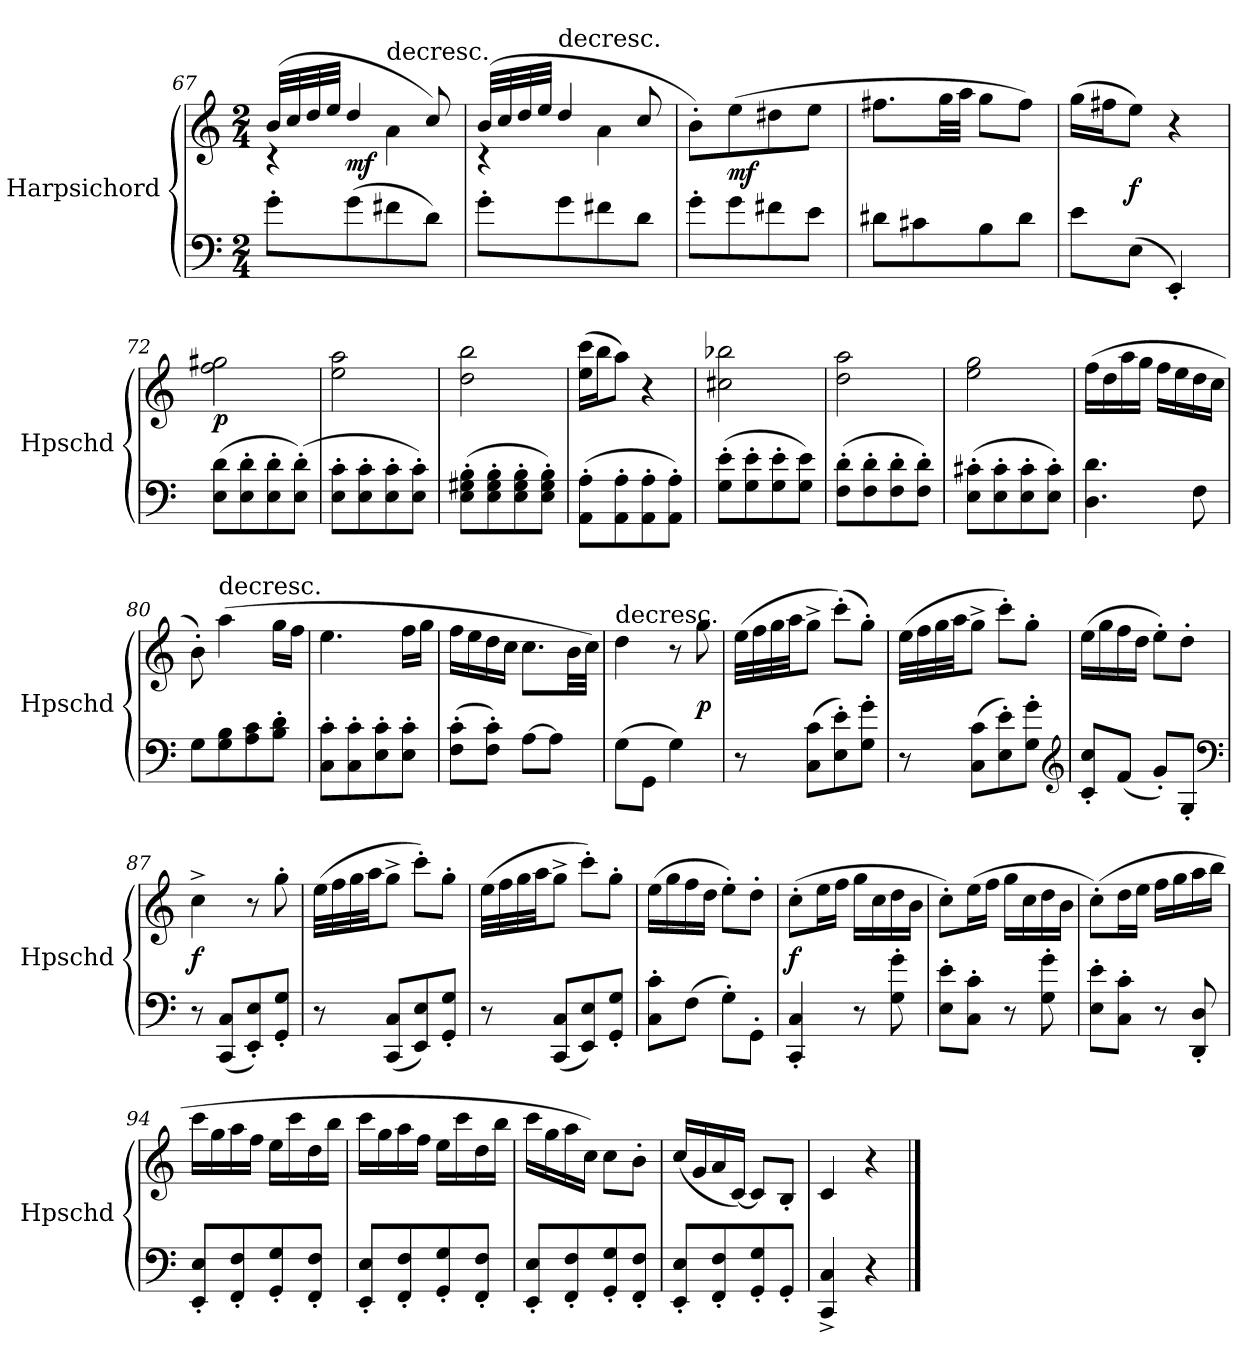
**kern	**kern	**dynam
*part1	*part1	*part1
*staff2	*staff1	*staff1/2
*I"Harpsichord	*	*
*I'Hpschd	*	*
*clefF4	*clefG2	*
*k[]	*k[]	*
*C:	*C:	*
*M2/4	*M2/4	*
=67	=67	=67
*	*^	*
8g'\L	(32b/LLL	4r	.
.	32cc/	.	.
.	32dd/	.	.
.	32ee/JJJ	.	.
(8g\	4dd/	.	mf
!	!	!LO:TX:t=decresc.	!
8f#X\	.	4a\	.
8d\J)	8cc/)	.	.
=68	=68	=68	=68
8g'\L	(32b/LLL	4r	.
.	32cc/	.	.
.	32dd/	.	.
.	32ee/JJJ	.	.
!	!LO:TX:t=decresc.	!	!
8g\	4dd/	.	.
8f#X\	.	4a\	.
8d\J	8cc/	.	.
*	*v	*v	*
=69	=69	=69
8g'\L	8b'\L)	.
8g\	(8ee\	mf
8f#X\	8dd#X\	.
8e\J	8ee\J	.
=70	=70	=70
8d#X\L	8.ff#X\L	.
8c#X\	.	.
.	32gg\LL	.
.	32aa\JJJ	.
8B\	8gg\L	.
8d#\J	8ff#\J)	.
=71	=71	=71
8e\L	(16gg\LL	.
.	16ff#X\J	.
(8E\J	8ee\J)	f
4EE'/)	4r	.
=72	=72	=72
(8E\ 8d\L	2ff\ 2gg#X\	p
8E'\ 8d'\	.	.
8E'\ 8d'\	.	.
(8E'\ 8d'\J)	.	.
=73	=73	=73
8E'\ 8c'\L	2ee\ 2aa\	.
8E'\ 8c'\	.	.
8E'\ 8c'\	.	.
8E'\ 8c'\J)	.	.
=74	=74	=74
(8E'\ 8G#X'\ 8B'\L	2dd\ 2bb\	.
8E'\ 8G#'\ 8B'\	.	.
8E'\ 8G#'\ 8B'\	.	.
8E'\ 8G#'\ 8B'\J)	.	.
=75	=75	=75
(8AA'\ 8A'\L	(16ee\ 16ccc\LL	.
.	16bb\J	.
8AA'\ 8A'\	8aa\J)	.
8AA'\ 8A'\	4r	.
8AA'\ 8A'\J)	.	.
=76	=76	=76
(8G'\ 8e'\L	2cc#X\ 2bb-X\	.
8G'\ 8e'\	.	.
8G'\ 8e'\	.	.
8G\ 8e\J)	.	.
=77	=77	=77
(8F'\ 8d'\L	2dd\ 2aa\	.
8F'\ 8d'\	.	.
8F'\ 8d'\	.	.
8F'\ 8d'\J)	.	.
=78	=78	=78
(8E'\ 8c#X'\L	2ee\ 2gg\	.
8E'\ 8c#'\	.	.
8E'\ 8c#'\	.	.
8E'\ 8c#'\J)	.	.
=79	=79	=79
4.D\ 4.d\	(16ff\LL	.
.	16dd\	.
.	16aa\	.
.	16gg\JJ	.
.	16ff\LL	.
.	16ee\	.
8F\	16dd\	.
.	16cc\JJ	.
=80	=80	=80
8G\L	8b'\)	.
!	!LO:TX:t=decresc.	!
8G\ 8B\	(4aa\	.
8A\ 8c\	.	.
8B'\ 8d'\J	16gg\LL	.
.	16ff\JJ	.
=81	=81	=81
8C'\ 8c'\L	4.ee\	.
8C'\ 8c'\	.	.
8E'\ 8c'\	.	.
8E'\ 8c'\J	16ff\LL	.
.	16gg\JJ	.
=82	=82	=82
(8F'\ 8c'\L	16ff\LL	.
.	16ee\	.
8F'\ 8c'\J)	16dd\	.
.	16cc\JJ	.
[8A\L	8.cc\L	.
8A\J]	.	.
.	32b\LL	.
.	32cc\JJJ)	.
=83	=83	=83
!	!LO:TX:t=decresc.	!
(8G\L	4dd\	.
8GG\J	.	.
4G\)	8r	.
.	8gg\	p
=84	=84	=84
8r	(32ee\LLL	.
.	32ff\	.
.	32gg\	.
.	32aa\JJ	.
(8C\ 8c\L	8gg^\J	.
8E'\ 8e'\)	(8ccc'\L)	.
8G'\ 8g'\J	8gg'\J)	.
=85	=85	=85
8r	(32ee\LLL	.
.	32ff\	.
.	32gg\	.
.	32aa\JJ	.
(8C\ 8c\L	8gg^\J	.
8E'\ 8e'\)	8ccc'\L)	.
8G'\ 8g'\J	8gg'\J	.
*clefG2	*	*
=86	=86	=86
8c'/ 8cc'/L	(16ee\LL	.
.	16gg\	.
(8f/J	16ff\	.
.	16dd\JJ	.
8g'/L)	8ee'\L)	.
8G'/J	8dd'\J	.
*clefF4	*	*
=87	=87	=87
8r	4cc^\	f
(8CC/ 8C/L	.	.
8EE'/ 8E'/)	8r	.
8GG'/ 8G'/J	8gg'\	.
=88	=88	=88
8r	(32ee\LLL	.
.	32ff\	.
.	32gg\	.
.	32aa\JJ	.
(8CC/ 8C/L	8gg^\J	.
8EE/ 8E/)	8ccc'\L)	.
8GG'/ 8G'/J	8gg'\J	.
=89	=89	=89
8r	(32ee\LLL	.
.	32ff\	.
.	32gg\	.
.	32aa\JJ	.
(8CC/ 8C/L	8gg^\J	.
8EE/ 8E/)	8ccc'\L)	.
8GG'/ 8G'/J	8gg'\J	.
=90	=90	=90
8C'\ 8c'\L	(16ee\LL	.
.	16gg\	.
(8F\J	16ff\	.
.	16dd\JJ	.
8G'\L)	8ee'\L)	.
8GG'\J	8dd'\J	.
=91	=91	=91
4CC'/ 4C'/	(8cc'\L	f
.	16ee\L	.
.	16ff\JJ	.
8r	16gg\LL	.
.	16cc\	.
8G'\ 8g'\	16dd\	.
.	16b\JJ	.
=92	=92	=92
8E'\ 8e'\L	8cc'\L)	.
8C'\ 8c'\J	(16ee\L	.
.	16ff\JJ	.
8r	16gg\LL	.
.	16cc\	.
8G'\ 8g'\	16dd\	.
.	16b\JJ	.
=93	=93	=93
8E'\ 8e'\L	(8cc'\L)	.
8C'\ 8c'\J	16dd\L	.
.	16ee\JJ	.
8r	16ff\LL	.
.	16gg\	.
8DD'/ 8D'/	16aa\	.
.	16bb\JJ	.
=94	=94	=94
8EE'/ 8E'/L	16ccc\LL	.
.	16gg\	.
8FF'/ 8F'/	16aa\	.
.	16ff\JJ	.
8GG'/ 8G'/	16ee\LL	.
.	16ccc\	.
8FF'/ 8F'/J	16dd\	.
.	16bb\JJ	.
=95	=95	=95
8EE'/ 8E'/L	16ccc\LL	.
.	16gg\	.
8FF'/ 8F'/	16aa\	.
.	16ff\JJ	.
8GG'/ 8G'/	16ee\LL	.
.	16ccc\	.
8FF'/ 8F'/J	16dd\	.
.	16bb\JJ	.
=96	=96	=96
8EE'/ 8E'/L	16ccc\LL	.
.	16gg\	.
8FF'/ 8F'/	16aa\	.
.	16cc\JJ)	.
8GG'/ 8G'/	8cc\L	.
8FF'/ 8F'/J	8b'\J	.
=97	=97	=97
8EE'/ 8E'/L	(16cc/LL	.
.	16g/	.
8FF'/ 8F'/	16a/	.
.	[16c/JJ)	.
8GG'/ 8G'/	8c/L]	.
8GG'/J	8B'/J	.
=98	=98	=98
4CC^/ 4C^/	4c/	.
4r	4r	.
==	==	==
*-	*-	*-
